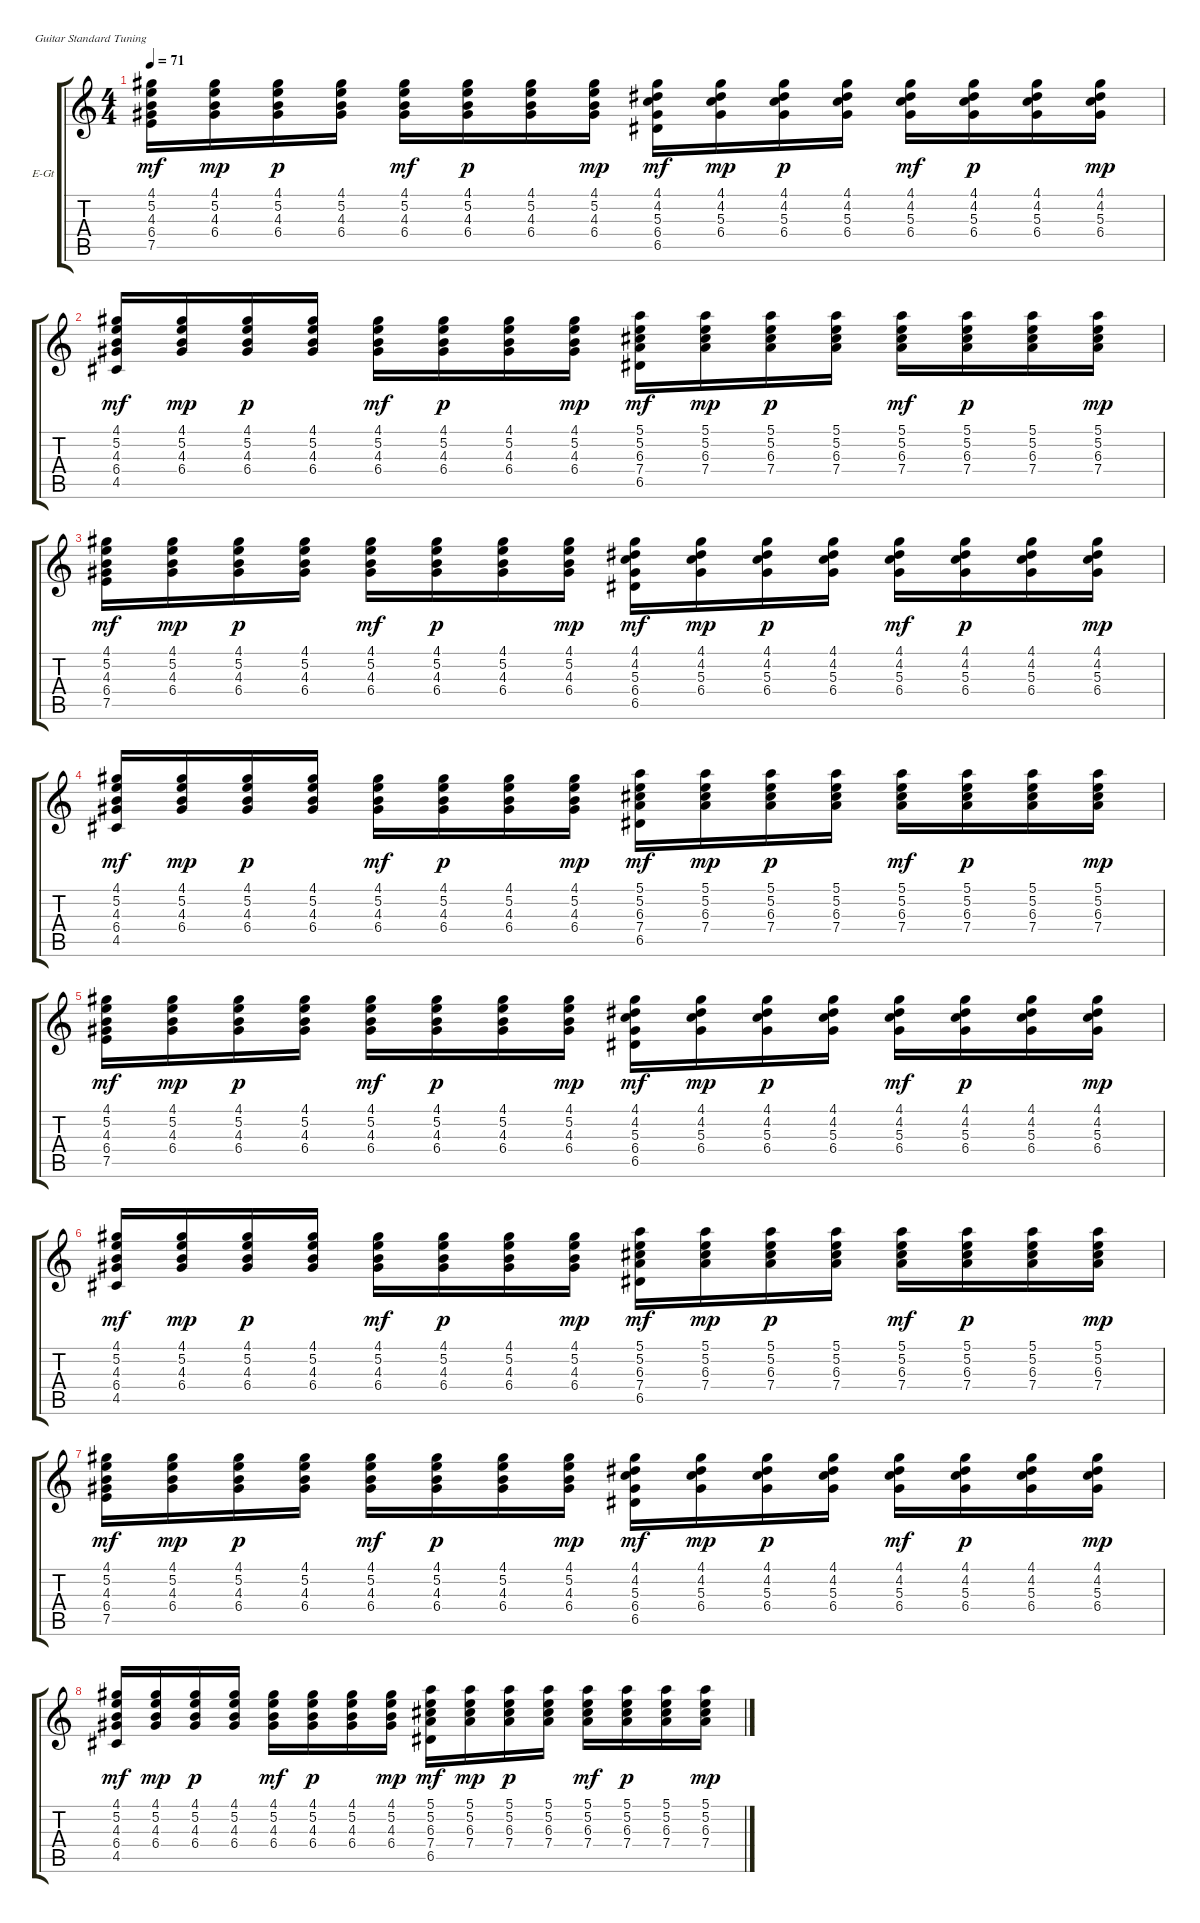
\bracketExtendMode groupsimilarinstruments
\firstSystemTrackNameOrientation horizontal
\otherSystemsTrackNameOrientation horizontal
\track ("Гитара 2" "E-Gt") {instrument electricguitarclean}
\staff {score tabs}
\tuning (E4 B3 G3 D3 A2 E2)
\ts (4 4)
\tempo 71
\clef g2
\ks c
(4.1 5.2 4.3 6.4 7.5).16{dy mf} (4.1 5.2 4.3 6.4).16{dy mp} (4.1 5.2 4.3 6.4).16{dy p} (4.1 5.2 4.3 6.4).16 (4.1 5.2 4.3 6.4).16{dy mf} (4.1 5.2 4.3 6.4).16{dy p} (4.1 5.2 4.3 6.4).16 (4.1 5.2 4.3 6.4).16{dy mp} (4.1 4.2 5.3 6.4 6.5).16{dy mf} (4.1 4.2 5.3 6.4).16{dy mp} (4.1 4.2 5.3 6.4).16{dy p} (4.1 4.2 5.3 6.4).16 (4.1 4.2 5.3 6.4).16{dy mf} (4.1 4.2 5.3 6.4).16{dy p} (4.1 4.2 5.3 6.4).16 (4.1 4.2 5.3 6.4).16{dy mp} |
(4.1 5.2 4.3 6.4 4.5).16{dy mf} (4.1 5.2 4.3 6.4).16{dy mp} (4.1 5.2 4.3 6.4).16{dy p} (4.1 5.2 4.3 6.4).16 (4.1 5.2 4.3 6.4).16{dy mf} (4.1 5.2 4.3 6.4).16{dy p} (4.1 5.2 4.3 6.4).16 (4.1 5.2 4.3 6.4).16{dy mp} (5.1 5.2 6.3 7.4 6.5).16{dy mf} (5.1 5.2 6.3 7.4).16{dy mp} (5.1 5.2 6.3 7.4).16{dy p} (5.1 5.2 6.3 7.4).16 (5.1 5.2 6.3 7.4).16{dy mf} (5.1 5.2 6.3 7.4).16{dy p} (5.1 5.2 6.3 7.4).16 (5.1 5.2 6.3 7.4).16{dy mp} |
(4.1 5.2 4.3 6.4 7.5).16{dy mf} (4.1 5.2 4.3 6.4).16{dy mp} (4.1 5.2 4.3 6.4).16{dy p} (4.1 5.2 4.3 6.4).16 (4.1 5.2 4.3 6.4).16{dy mf} (4.1 5.2 4.3 6.4).16{dy p} (4.1 5.2 4.3 6.4).16 (4.1 5.2 4.3 6.4).16{dy mp} (4.1 4.2 5.3 6.4 6.5).16{dy mf} (4.1 4.2 5.3 6.4).16{dy mp} (4.1 4.2 5.3 6.4).16{dy p} (4.1 4.2 5.3 6.4).16 (4.1 4.2 5.3 6.4).16{dy mf} (4.1 4.2 5.3 6.4).16{dy p} (4.1 4.2 5.3 6.4).16 (4.1 4.2 5.3 6.4).16{dy mp} |
(4.1 5.2 4.3 6.4 4.5).16{dy mf} (4.1 5.2 4.3 6.4).16{dy mp} (4.1 5.2 4.3 6.4).16{dy p} (4.1 5.2 4.3 6.4).16 (4.1 5.2 4.3 6.4).16{dy mf} (4.1 5.2 4.3 6.4).16{dy p} (4.1 5.2 4.3 6.4).16 (4.1 5.2 4.3 6.4).16{dy mp} (5.1 5.2 6.3 7.4 6.5).16{dy mf} (5.1 5.2 6.3 7.4).16{dy mp} (5.1 5.2 6.3 7.4).16{dy p} (5.1 5.2 6.3 7.4).16 (5.1 5.2 6.3 7.4).16{dy mf} (5.1 5.2 6.3 7.4).16{dy p} (5.1 5.2 6.3 7.4).16 (5.1 5.2 6.3 7.4).16{dy mp} |
(4.1 5.2 4.3 6.4 7.5).16{dy mf} (4.1 5.2 4.3 6.4).16{dy mp} (4.1 5.2 4.3 6.4).16{dy p} (4.1 5.2 4.3 6.4).16 (4.1 5.2 4.3 6.4).16{dy mf} (4.1 5.2 4.3 6.4).16{dy p} (4.1 5.2 4.3 6.4).16 (4.1 5.2 4.3 6.4).16{dy mp} (4.1 4.2 5.3 6.4 6.5).16{dy mf} (4.1 4.2 5.3 6.4).16{dy mp} (4.1 4.2 5.3 6.4).16{dy p} (4.1 4.2 5.3 6.4).16 (4.1 4.2 5.3 6.4).16{dy mf} (4.1 4.2 5.3 6.4).16{dy p} (4.1 4.2 5.3 6.4).16 (4.1 4.2 5.3 6.4).16{dy mp} |
(4.1 5.2 4.3 6.4 4.5).16{dy mf} (4.1 5.2 4.3 6.4).16{dy mp} (4.1 5.2 4.3 6.4).16{dy p} (4.1 5.2 4.3 6.4).16 (4.1 5.2 4.3 6.4).16{dy mf} (4.1 5.2 4.3 6.4).16{dy p} (4.1 5.2 4.3 6.4).16 (4.1 5.2 4.3 6.4).16{dy mp} (5.1 5.2 6.3 7.4 6.5).16{dy mf} (5.1 5.2 6.3 7.4).16{dy mp} (5.1 5.2 6.3 7.4).16{dy p} (5.1 5.2 6.3 7.4).16 (5.1 5.2 6.3 7.4).16{dy mf} (5.1 5.2 6.3 7.4).16{dy p} (5.1 5.2 6.3 7.4).16 (5.1 5.2 6.3 7.4).16{dy mp} |
(4.1 5.2 4.3 6.4 7.5).16{dy mf} (4.1 5.2 4.3 6.4).16{dy mp} (4.1 5.2 4.3 6.4).16{dy p} (4.1 5.2 4.3 6.4).16 (4.1 5.2 4.3 6.4).16{dy mf} (4.1 5.2 4.3 6.4).16{dy p} (4.1 5.2 4.3 6.4).16 (4.1 5.2 4.3 6.4).16{dy mp} (4.1 4.2 5.3 6.4 6.5).16{dy mf} (4.1 4.2 5.3 6.4).16{dy mp} (4.1 4.2 5.3 6.4).16{dy p} (4.1 4.2 5.3 6.4).16 (4.1 4.2 5.3 6.4).16{dy mf} (4.1 4.2 5.3 6.4).16{dy p} (4.1 4.2 5.3 6.4).16 (4.1 4.2 5.3 6.4).16{dy mp} |
(4.1 5.2 4.3 6.4 4.5).16{dy mf} (4.1 5.2 4.3 6.4).16{dy mp} (4.1 5.2 4.3 6.4).16{dy p} (4.1 5.2 4.3 6.4).16 (4.1 5.2 4.3 6.4).16{dy mf} (4.1 5.2 4.3 6.4).16{dy p} (4.1 5.2 4.3 6.4).16 (4.1 5.2 4.3 6.4).16{dy mp} (5.1 5.2 6.3 7.4 6.5).16{dy mf} (5.1 5.2 6.3 7.4).16{dy mp} (5.1 5.2 6.3 7.4).16{dy p} (5.1 5.2 6.3 7.4).16 (5.1 5.2 6.3 7.4).16{dy mf} (5.1 5.2 6.3 7.4).16{dy p} (5.1 5.2 6.3 7.4).16 (5.1 5.2 6.3 7.4).16{dy mp}
